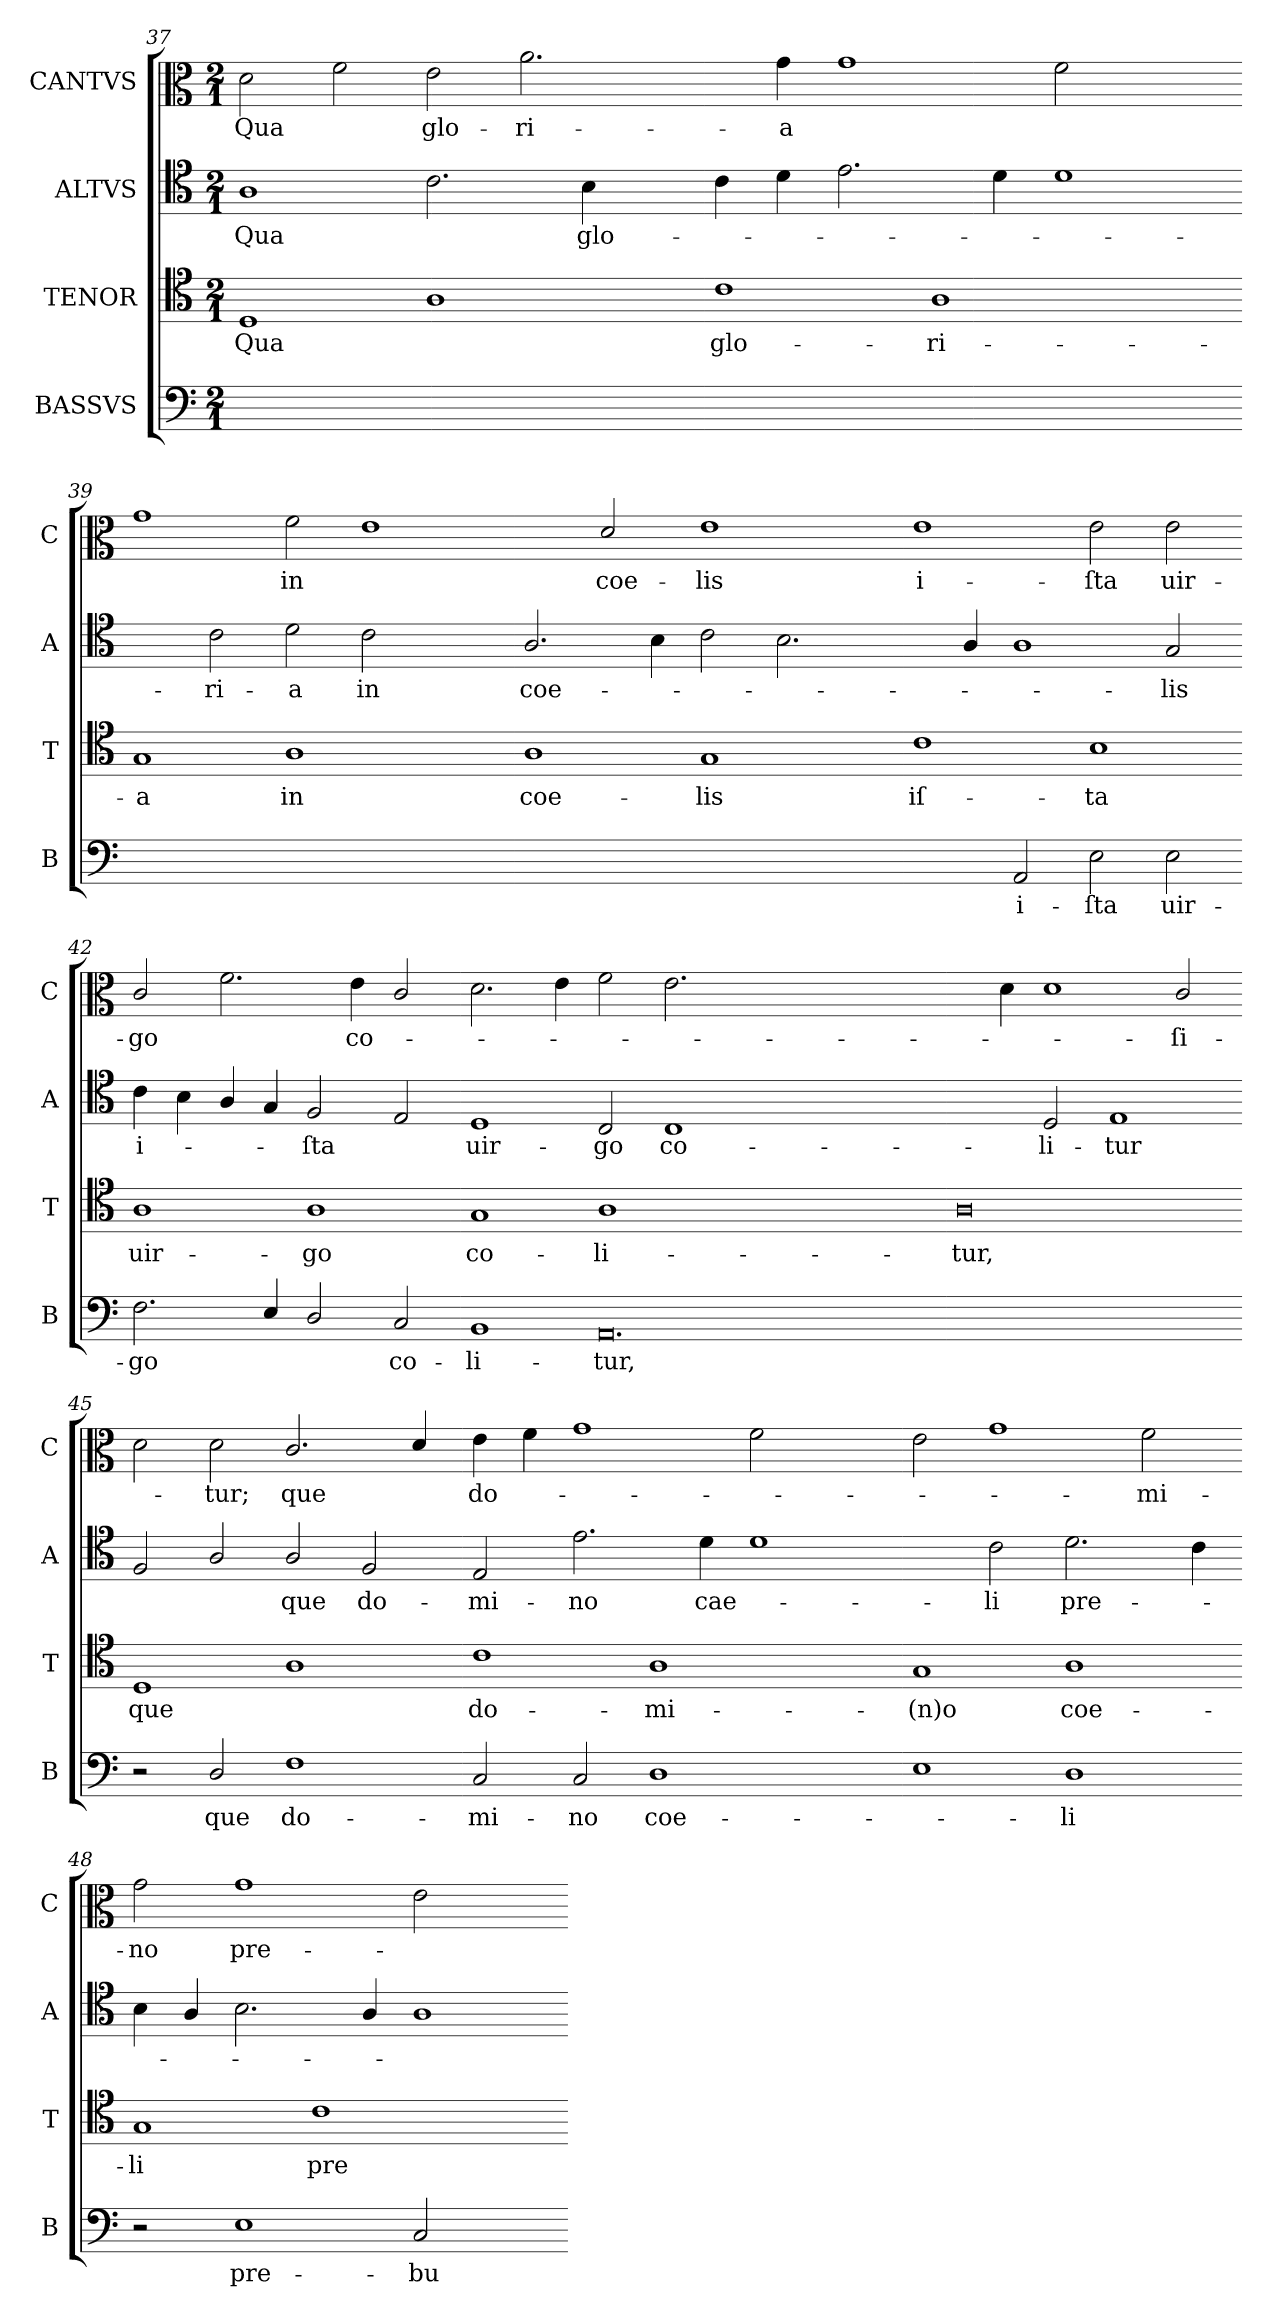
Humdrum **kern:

**kern	**text	**kern	**text	**kern	**text	**kern	**text
*part4	*part4	*part3	*part3	*part2	*part2	*part1	*part1
*staff4	*staff4	*staff3	*staff3	*staff2	*staff2	*staff1	*staff1
*I"BASSVS	*	*I"TENOR	*	*I"ALTVS	*	*I"CANTVS	*
*I'B	*	*I'T	*	*I'A	*	*I'C	*
*clefF4	*	*clefC4	*	*clefC4	*	*clefC3	*
*k[]	*	*k[]	*	*k[]	*	*k[]	*
*M2/1	*	*M2/1	*	*M2/1	*	*M2/1	*
=37	=37	=37	=37	=37	=37	=37	=37
0ryy	.	1D	Qua	1A	Qua	2d\	Qua
.	.	.	.	.	.	2f\	.
.	.	1A	.	2.c\	.	2e\	glo-
.	.	.	.	.	.	2.a\	-ri-
.	.	.	.	4B\	glo-	.	.
4ryy	.	4ryy	.	4ryy	.	.	.
=38-	=38-	=38-	=38-	=38-	=38-	=38-	=38-
0ryy	.	1c	glo-	4c\	.	4ryy	.
.	.	.	.	4d\	.	4g\	-a
.	.	.	.	2.e\	.	1g	.
.	.	1A	-ri-	.	.	.	.
.	.	.	.	4d\	.	.	.
.	.	.	.	1d\	.	2f\	.
2ryy	.	2ryy	.	.	.	2ryy	.
=39-	=39-	=39-	=39-	=39-	=39-	=39-	=39-
0ryy	.	1G	-a	2ryy	.	1g	.
.	.	.	.	2c\	-ri-	.	.
.	.	1A	in	2d\	-a	2f\	in
.	.	.	.	2c\	in	1e\	.
2ryy	.	2ryy	.	2ryy	.	.	.
=40-	=40-	=40-	=40-	=40-	=40-	=40-	=40-
0ryy	.	1A	coe-	2.A/	coe-	2ryy	.
.	.	.	.	.	.	2d/	coe-
.	.	.	.	4B\	.	.	.
.	.	1G	-lis	2c\	.	1e	-lis
.	.	.	.	2.B\	.	.	.
4ryy	.	4ryy	.	.	.	4ryy	.
=41-	=41-	=41-	=41-	=41-	=41-	=41-	=41-
2ryy	.	1c	iſ-	4ryy	.	1e	i-
.	.	.	.	4A/	.	.	.
2AA/	i-	.	.	1A	.	.	.
2E\	-ſta	1B	-ta	.	.	2e\	-ſta
2E\	uir-	.	.	2G/	-lis	2e\	uir-
=42-	=42-	=42-	=42-	=42-	=42-	=42-	=42-
2.F\	-go	1A	uir-	4c\	i-	2c/	-go
.	.	.	.	4B\	.	.	.
.	.	.	.	4A/	.	2.f\	.
4E/	.	.	.	4G/	.	.	.
2D/	.	1A	-go	2F/	-ſta	.	.
.	.	.	.	.	.	4e\	co-
2C/	co-	.	.	2E/	.	2c/	.
=43-	=43-	=43-	=43-	=43-	=43-	=43-	=43-
1BB	-li-	1G	co-	1D	uir-	2.d\	.
.	.	.	.	.	.	4e\	.
0.AA	-tur,	1A	-li-	2C/	-go	2f\	.
.	.	.	.	1C/	co-	2.e\	.
.	.	0ryy	.	.	.	.	.
.	.	.	.	.	.	1..ryy	.
.	.	.	.	1.ryy	.	.	.
=44-	=44-	=44-	=44-	=44-	=44-	=44-	=44-
0ryy	.	0A	-tur,	2ryy	.	4ryy	.
.	.	.	.	.	.	4d\	.
.	.	.	.	2D/	-li-	1d	.
.	.	.	.	1E	-tur	.	.
.	.	.	.	.	.	2c/	-ſi-
=45-	=45-	=45-	=45-	=45-	=45-	=45-	=45-
2r	.	1D	que	2F/	.	2d\	.
2D/	que	.	.	2A/	.	2d\	-tur;
1F	do-	1A	.	2A/	que	2.c/	que
.	.	.	.	2F/	do-	.	.
.	.	.	.	.	.	4d/	.
=46-	=46-	=46-	=46-	=46-	=46-	=46-	=46-
2C/	-mi-	1c	do-	2E/	-mi-	4e\	do-
.	.	.	.	.	.	4f\	.
2C/	-no	.	.	2.e\	-no	1g	.
1D	coe-	1A	-mi-	.	.	.	.
.	.	.	.	4d\	cae-	.	.
.	.	.	.	1d\	.	2f\	.
2ryy	.	2ryy	.	.	.	2ryy	.
=47-	=47-	=47-	=47-	=47-	=47-	=47-	=47-
1E	.	1G	-(n)o	2ryy	.	2e\	.
.	.	.	.	2c\	-li	1g	.
1D	-li	1A	coe-	2.d\	pre-	.	.
.	.	.	.	.	.	2f\	-mi-
.	.	.	.	4c\	.	.	.
=48-	=48-	=48-	=48-	=48-	=48-	=48-	=48-
2r	.	1G	-li	4B\	.	2g\	-no
.	.	.	.	4A/	.	.	.
1E	pre-	.	.	2.B\	.	1g	pre-
.	.	1c	pre-	.	.	.	.
.	.	.	.	4A/	.	.	.
2C/	-bu-	.	.	1A\	.	2e\	.
2ryy	.	2ryy	.	.	.	2ryy	.
=-	=-	=-	=-	=-	=-	=-	=-
*-	*-	*-	*-	*-	*-	*-	*-
